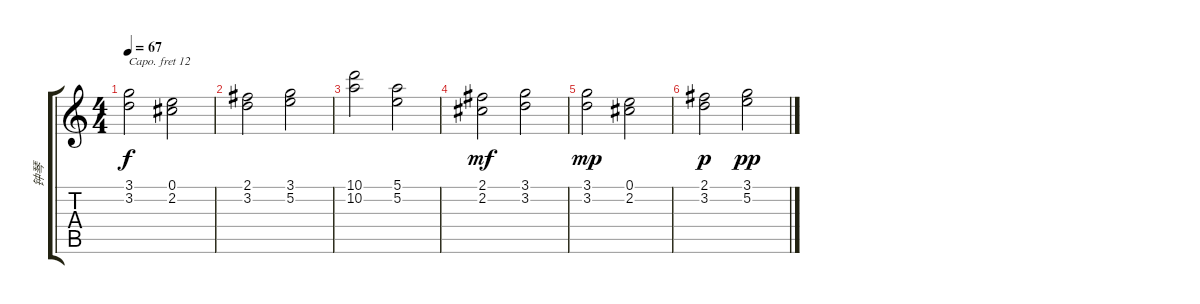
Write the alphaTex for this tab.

\track ("钟琴" "钟琴") {instrument glockenspiel}
\staff {score tabs}
\capo 12
\tuning (E4 B3 G3 D3 A2 E2) {hide}
\ts (4 4)
\tempo 67
\clef g2
\ks c
(3.1 3.2).2{dy f} (0.1 2.2).2 |
(2.1 3.2).2 (3.1 5.2).2 |
(10.1 10.2).2 (5.1 5.2).2 |
(2.1 2.2).2{dy mf} (3.1 3.2).2 |
(3.1 3.2).2{dy mp} (0.1 2.2).2 |
(2.1 3.2).2{dy p} (3.1 5.2).2{dy pp}
